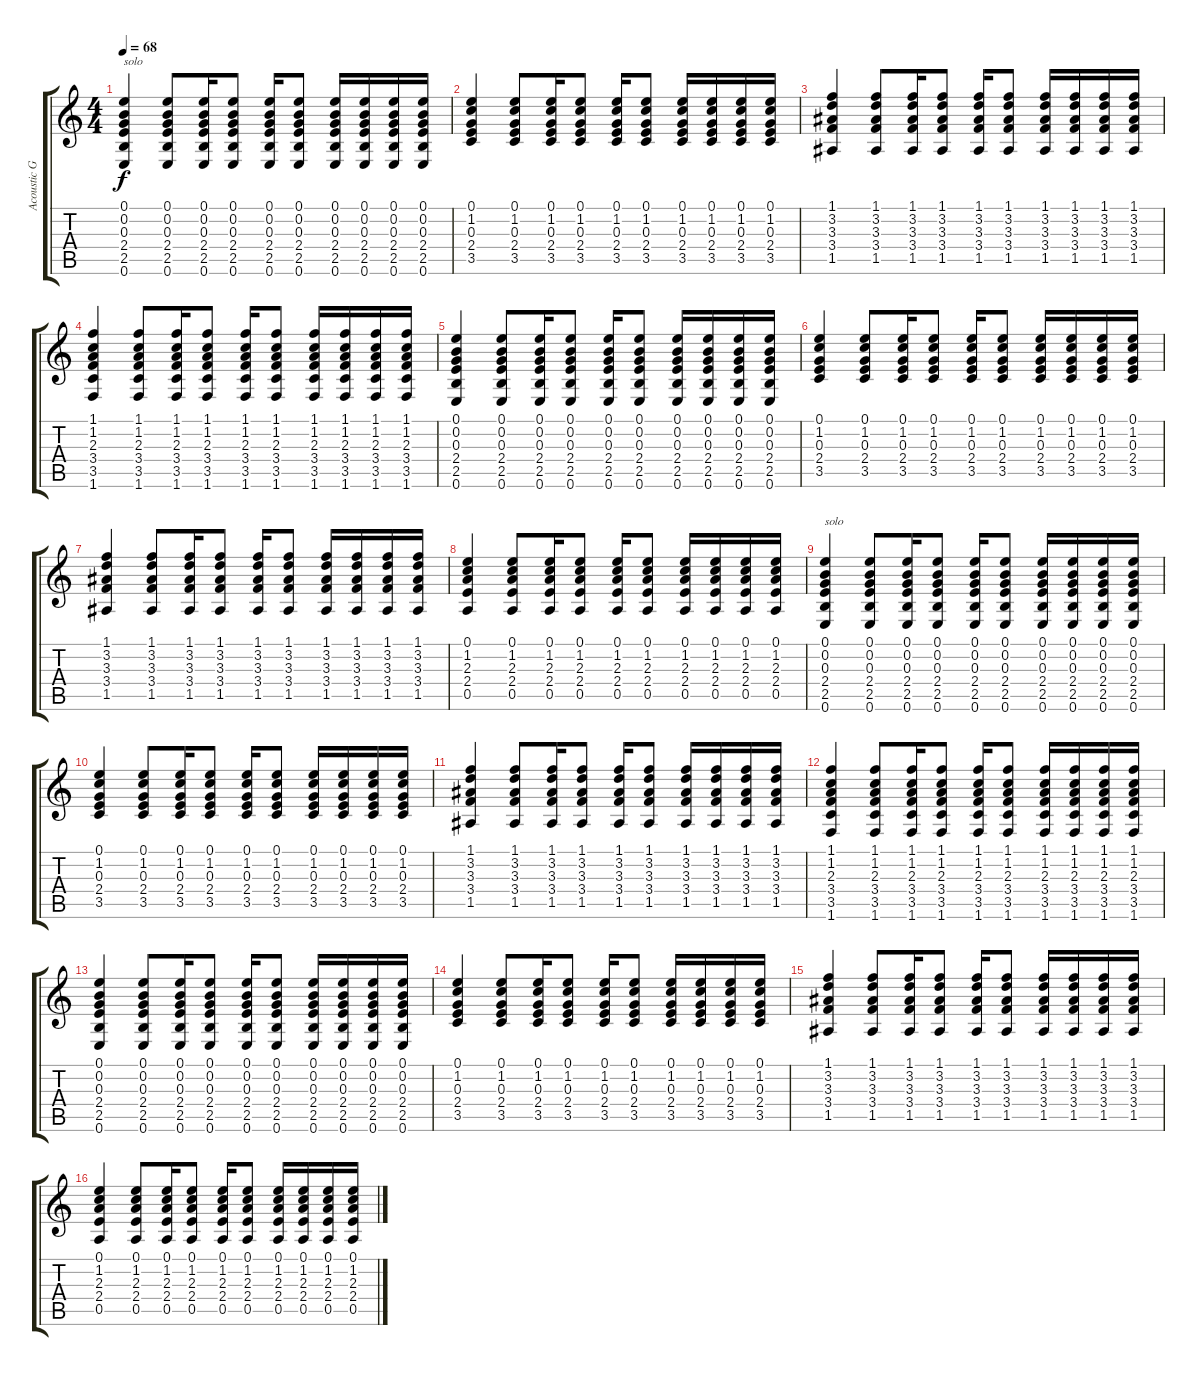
\track ("Acoustic Guitar" "Acoustic G") {instrument acousticguitarsteel}
\staff {score tabs}
\tuning (E4 B3 G3 D3 A2 E2) {hide}
\ts (4 4)
\tempo 68
\clef g2
\ks c
(0.1 0.2 0.3 2.4 2.5 0.6).4{txt "solo" dy f} (0.1 0.2 0.3 2.4 2.5 0.6).8 (0.1 0.2 0.3 2.4 2.5 0.6).16 (0.1 0.2 0.3 2.4 2.5 0.6).8 (0.1 0.2 0.3 2.4 2.5 0.6).16 (0.1 0.2 0.3 2.4 2.5 0.6).8 (0.1 0.2 0.3 2.4 2.5 0.6).16 (0.1 0.2 0.3 2.4 2.5 0.6).16 (0.1 0.2 0.3 2.4 2.5 0.6).16 (0.1 0.2 0.3 2.4 2.5 0.6).16 |
(0.1 1.2 0.3 2.4 3.5).4 (0.1 1.2 0.3 2.4 3.5).8 (0.1 1.2 0.3 2.4 3.5).16 (0.1 1.2 0.3 2.4 3.5).8 (0.1 1.2 0.3 2.4 3.5).16 (0.1 1.2 0.3 2.4 3.5).8 (0.1 1.2 0.3 2.4 3.5).16 (0.1 1.2 0.3 2.4 3.5).16 (0.1 1.2 0.3 2.4 3.5).16 (0.1 1.2 0.3 2.4 3.5).16 |
(1.1 3.2 3.3 3.4 1.5).4 (1.1 3.2 3.3 3.4 1.5).8 (1.1 3.2 3.3 3.4 1.5).16 (1.1 3.2 3.3 3.4 1.5).8 (1.1 3.2 3.3 3.4 1.5).16 (1.1 3.2 3.3 3.4 1.5).8 (1.1 3.2 3.3 3.4 1.5).16 (1.1 3.2 3.3 3.4 1.5).16 (1.1 3.2 3.3 3.4 1.5).16 (1.1 3.2 3.3 3.4 1.5).16 |
(1.1 1.2 2.3 3.4 3.5 1.6).4 (1.1 1.2 2.3 3.4 3.5 1.6).8 (1.1 1.2 2.3 3.4 3.5 1.6).16 (1.1 1.2 2.3 3.4 3.5 1.6).8 (1.1 1.2 2.3 3.4 3.5 1.6).16 (1.1 1.2 2.3 3.4 3.5 1.6).8 (1.1 1.2 2.3 3.4 3.5 1.6).16 (1.1 1.2 2.3 3.4 3.5 1.6).16 (1.1 1.2 2.3 3.4 3.5 1.6).16 (1.1 1.2 2.3 3.4 3.5 1.6).16 |
(0.1 0.2 0.3 2.4 2.5 0.6).4 (0.1 0.2 0.3 2.4 2.5 0.6).8 (0.1 0.2 0.3 2.4 2.5 0.6).16 (0.1 0.2 0.3 2.4 2.5 0.6).8 (0.1 0.2 0.3 2.4 2.5 0.6).16 (0.1 0.2 0.3 2.4 2.5 0.6).8 (0.1 0.2 0.3 2.4 2.5 0.6).16 (0.1 0.2 0.3 2.4 2.5 0.6).16 (0.1 0.2 0.3 2.4 2.5 0.6).16 (0.1 0.2 0.3 2.4 2.5 0.6).16 |
(0.1 1.2 0.3 2.4 3.5).4 (0.1 1.2 0.3 2.4 3.5).8 (0.1 1.2 0.3 2.4 3.5).16 (0.1 1.2 0.3 2.4 3.5).8 (0.1 1.2 0.3 2.4 3.5).16 (0.1 1.2 0.3 2.4 3.5).8 (0.1 1.2 0.3 2.4 3.5).16 (0.1 1.2 0.3 2.4 3.5).16 (0.1 1.2 0.3 2.4 3.5).16 (0.1 1.2 0.3 2.4 3.5).16 |
(1.1 3.2 3.3 3.4 1.5).4 (1.1 3.2 3.3 3.4 1.5).8 (1.1 3.2 3.3 3.4 1.5).16 (1.1 3.2 3.3 3.4 1.5).8 (1.1 3.2 3.3 3.4 1.5).16 (1.1 3.2 3.3 3.4 1.5).8 (1.1 3.2 3.3 3.4 1.5).16 (1.1 3.2 3.3 3.4 1.5).16 (1.1 3.2 3.3 3.4 1.5).16 (1.1 3.2 3.3 3.4 1.5).16 |
(0.1 1.2 2.3 2.4 0.5).4 (0.1 1.2 2.3 2.4 0.5).8 (0.1 1.2 2.3 2.4 0.5).16 (0.1 1.2 2.3 2.4 0.5).8 (0.1 1.2 2.3 2.4 0.5).16 (0.1 1.2 2.3 2.4 0.5).8 (0.1 1.2 2.3 2.4 0.5).16 (0.1 1.2 2.3 2.4 0.5).16 (0.1 1.2 2.3 2.4 0.5).16 (0.1 1.2 2.3 2.4 0.5).16 |
(0.1 0.2 0.3 2.4 2.5 0.6).4{txt "solo"} (0.1 0.2 0.3 2.4 2.5 0.6).8 (0.1 0.2 0.3 2.4 2.5 0.6).16 (0.1 0.2 0.3 2.4 2.5 0.6).8 (0.1 0.2 0.3 2.4 2.5 0.6).16 (0.1 0.2 0.3 2.4 2.5 0.6).8 (0.1 0.2 0.3 2.4 2.5 0.6).16 (0.1 0.2 0.3 2.4 2.5 0.6).16 (0.1 0.2 0.3 2.4 2.5 0.6).16 (0.1 0.2 0.3 2.4 2.5 0.6).16 |
(0.1 1.2 0.3 2.4 3.5).4 (0.1 1.2 0.3 2.4 3.5).8 (0.1 1.2 0.3 2.4 3.5).16 (0.1 1.2 0.3 2.4 3.5).8 (0.1 1.2 0.3 2.4 3.5).16 (0.1 1.2 0.3 2.4 3.5).8 (0.1 1.2 0.3 2.4 3.5).16 (0.1 1.2 0.3 2.4 3.5).16 (0.1 1.2 0.3 2.4 3.5).16 (0.1 1.2 0.3 2.4 3.5).16 |
(1.1 3.2 3.3 3.4 1.5).4 (1.1 3.2 3.3 3.4 1.5).8 (1.1 3.2 3.3 3.4 1.5).16 (1.1 3.2 3.3 3.4 1.5).8 (1.1 3.2 3.3 3.4 1.5).16 (1.1 3.2 3.3 3.4 1.5).8 (1.1 3.2 3.3 3.4 1.5).16 (1.1 3.2 3.3 3.4 1.5).16 (1.1 3.2 3.3 3.4 1.5).16 (1.1 3.2 3.3 3.4 1.5).16 |
(1.1 1.2 2.3 3.4 3.5 1.6).4 (1.1 1.2 2.3 3.4 3.5 1.6).8 (1.1 1.2 2.3 3.4 3.5 1.6).16 (1.1 1.2 2.3 3.4 3.5 1.6).8 (1.1 1.2 2.3 3.4 3.5 1.6).16 (1.1 1.2 2.3 3.4 3.5 1.6).8 (1.1 1.2 2.3 3.4 3.5 1.6).16 (1.1 1.2 2.3 3.4 3.5 1.6).16 (1.1 1.2 2.3 3.4 3.5 1.6).16 (1.1 1.2 2.3 3.4 3.5 1.6).16 |
(0.1 0.2 0.3 2.4 2.5 0.6).4 (0.1 0.2 0.3 2.4 2.5 0.6).8 (0.1 0.2 0.3 2.4 2.5 0.6).16 (0.1 0.2 0.3 2.4 2.5 0.6).8 (0.1 0.2 0.3 2.4 2.5 0.6).16 (0.1 0.2 0.3 2.4 2.5 0.6).8 (0.1 0.2 0.3 2.4 2.5 0.6).16 (0.1 0.2 0.3 2.4 2.5 0.6).16 (0.1 0.2 0.3 2.4 2.5 0.6).16 (0.1 0.2 0.3 2.4 2.5 0.6).16 |
(0.1 1.2 0.3 2.4 3.5).4 (0.1 1.2 0.3 2.4 3.5).8 (0.1 1.2 0.3 2.4 3.5).16 (0.1 1.2 0.3 2.4 3.5).8 (0.1 1.2 0.3 2.4 3.5).16 (0.1 1.2 0.3 2.4 3.5).8 (0.1 1.2 0.3 2.4 3.5).16 (0.1 1.2 0.3 2.4 3.5).16 (0.1 1.2 0.3 2.4 3.5).16 (0.1 1.2 0.3 2.4 3.5).16 |
(1.1 3.2 3.3 3.4 1.5).4 (1.1 3.2 3.3 3.4 1.5).8 (1.1 3.2 3.3 3.4 1.5).16 (1.1 3.2 3.3 3.4 1.5).8 (1.1 3.2 3.3 3.4 1.5).16 (1.1 3.2 3.3 3.4 1.5).8 (1.1 3.2 3.3 3.4 1.5).16 (1.1 3.2 3.3 3.4 1.5).16 (1.1 3.2 3.3 3.4 1.5).16 (1.1 3.2 3.3 3.4 1.5).16 |
(0.1 1.2 2.3 2.4 0.5).4 (0.1 1.2 2.3 2.4 0.5).8 (0.1 1.2 2.3 2.4 0.5).16 (0.1 1.2 2.3 2.4 0.5).8 (0.1 1.2 2.3 2.4 0.5).16 (0.1 1.2 2.3 2.4 0.5).8 (0.1 1.2 2.3 2.4 0.5).16 (0.1 1.2 2.3 2.4 0.5).16 (0.1 1.2 2.3 2.4 0.5).16 (0.1 1.2 2.3 2.4 0.5).16
